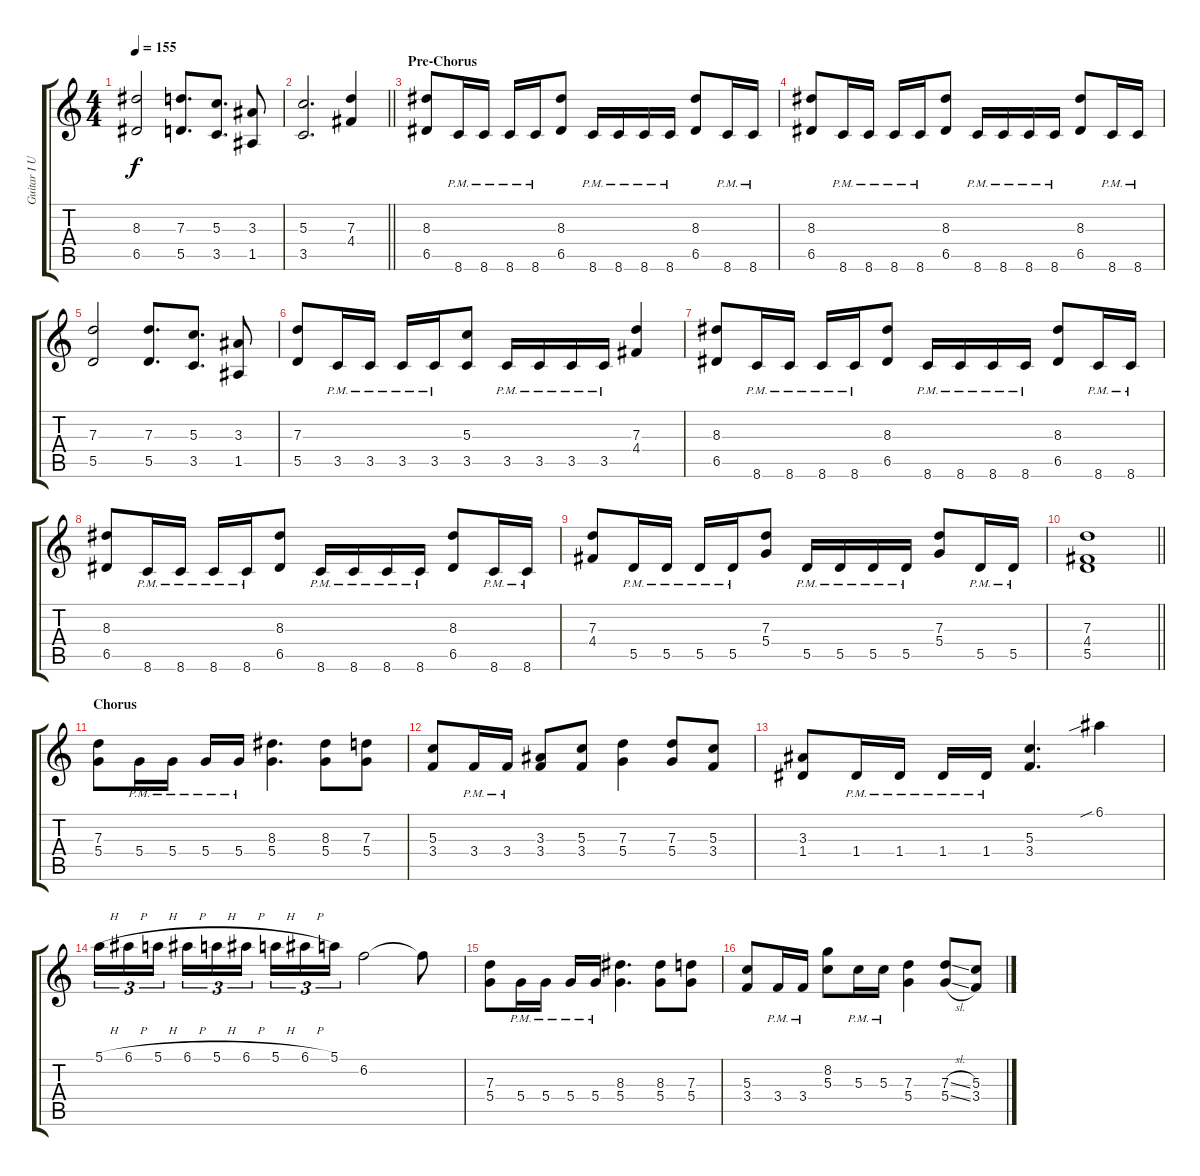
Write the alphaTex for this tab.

\track ("Guitar I Upper" "Guitar I U") {instrument overdrivenguitar}
\staff {score tabs}
\tuning (E4 B3 G3 D3 A2 E2) {hide}
\ts (4 4)
\tempo 155
\clef g2
\ks c
(8.3 6.5).2{dy f} (7.3 5.5).8{d} (5.3 3.5).8{d} (3.3 1.5).8 |
\barLineRight lightlight
(5.3 3.5).2{d} (7.3 4.4).4 |
\section ("" "Pre-Chorus")
(8.3 6.5).8 8.6{pm}.16 8.6{pm}.16 8.6{pm}.16 8.6{pm}.16 (8.3 6.5).8 8.6{pm}.16 8.6{pm}.16 8.6{pm}.16 8.6{pm}.16 (8.3 6.5).8 8.6{pm}.16 8.6{pm}.16 |
(8.3 6.5).8 8.6{pm}.16 8.6{pm}.16 8.6{pm}.16 8.6{pm}.16 (8.3 6.5).8 8.6{pm}.16 8.6{pm}.16 8.6{pm}.16 8.6{pm}.16 (8.3 6.5).8 8.6{pm}.16 8.6{pm}.16 |
(7.3 5.5).2 (7.3 5.5).8{d} (5.3 3.5).8{d} (3.3 1.5).8 |
(7.3 5.5).8 3.5{pm}.16 3.5{pm}.16 3.5{pm}.16 3.5{pm}.16 (5.3 3.5).8 3.5{pm}.16 3.5{pm}.16 3.5{pm}.16 3.5{pm}.16 (7.3 4.4).4 |
(8.3 6.5).8 8.6{pm}.16 8.6{pm}.16 8.6{pm}.16 8.6{pm}.16 (8.3 6.5).8 8.6{pm}.16 8.6{pm}.16 8.6{pm}.16 8.6{pm}.16 (8.3 6.5).8 8.6{pm}.16 8.6{pm}.16 |
(8.3 6.5).8 8.6{pm}.16 8.6{pm}.16 8.6{pm}.16 8.6{pm}.16 (8.3 6.5).8 8.6{pm}.16 8.6{pm}.16 8.6{pm}.16 8.6{pm}.16 (8.3 6.5).8 8.6{pm}.16 8.6{pm}.16 |
(7.3 4.4).8 5.5{pm}.16 5.5{pm}.16 5.5{pm}.16 5.5{pm}.16 (7.3 5.4).8 5.5{pm}.16 5.5{pm}.16 5.5{pm}.16 5.5{pm}.16 (7.3 5.4).8 5.5{pm}.16 5.5{pm}.16 |
\barLineRight lightlight
(7.3 4.4 5.5).1 |
\section ("" "Chorus")
(7.3 5.4).8 5.4{pm}.16 5.4{pm}.16 5.4{pm}.16 5.4{pm}.16 (8.3 5.4).4{d} (8.3 5.4).8 (7.3 5.4).8 |
(5.3 3.4).8 3.4{pm}.16 3.4{pm}.16 (3.3 3.4).8 (5.3 3.4).8 (7.3 5.4).4 (7.3 5.4).8 (5.3 3.4).8 |
(3.3 1.4).8 1.4{pm}.16 1.4{pm}.16 1.4{pm}.16 1.4{pm}.16 (5.3 3.4).4{d} 6.1{sib}.4 |
5.1{h}.16{tu (3 2)} 6.1{h}.16{tu (3 2)} 5.1{h}.16{tu (3 2) beam splitsecondary} 6.1{h}.16{tu (3 2)} 5.1{h}.16{tu (3 2)} 6.1{h}.16{tu (3 2)} 5.1{h}.16{tu (3 2)} 6.1{h}.16{tu (3 2)} 5.1.16{tu (3 2)} 6.2.2 6.2{t}.8 |
(7.3 5.4).8 5.4{pm}.16 5.4{pm}.16 5.4{pm}.16 5.4{pm}.16 (8.3 5.4).4{d} (8.3 5.4).8 (7.3 5.4).8 |
(5.3 3.4).8 3.4{pm}.16 3.4{pm}.16 (8.2 5.3).8 5.3{pm}.16 5.3{pm}.16 (7.3 5.4).4 (7.3{sl} 5.4{sl}).8 (5.3 3.4).8
